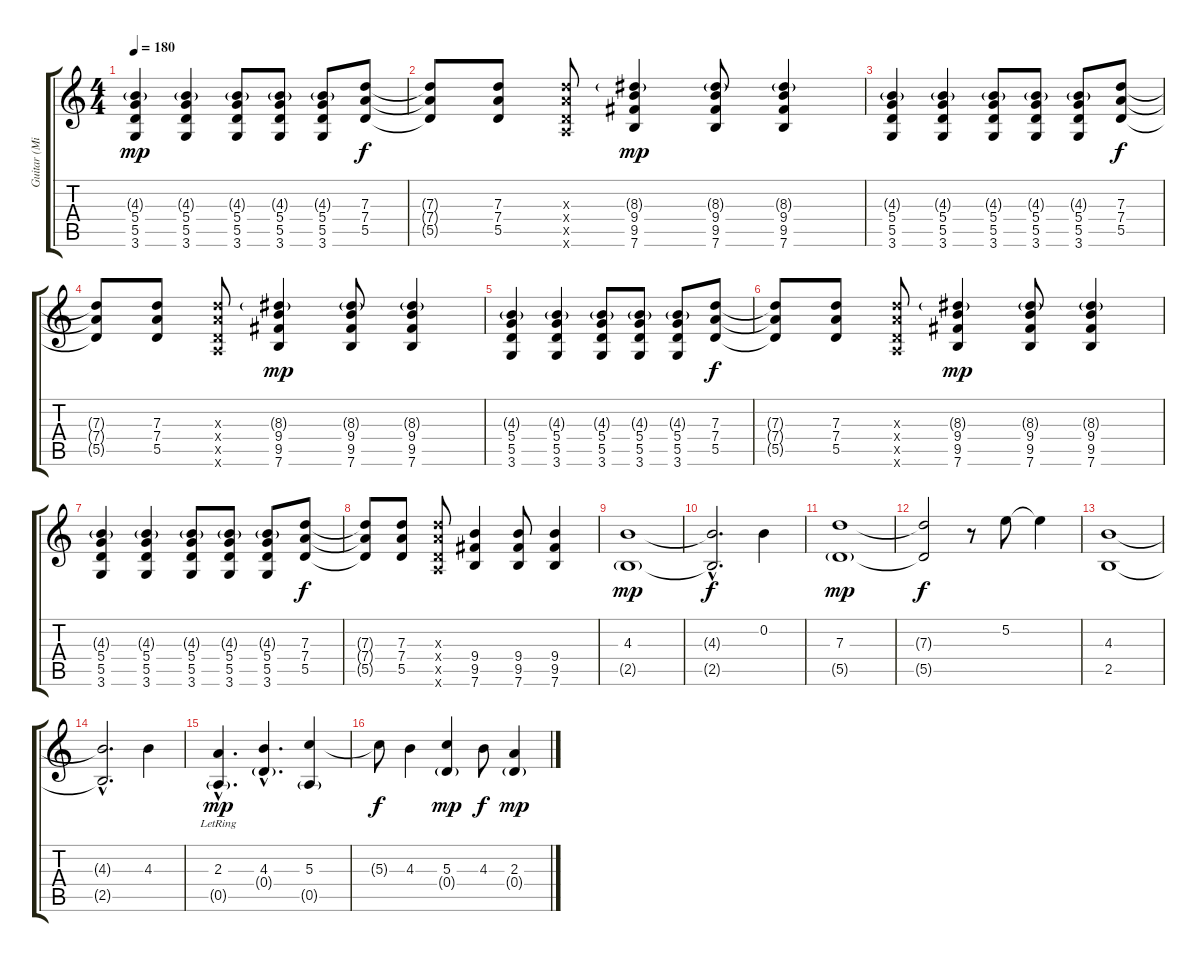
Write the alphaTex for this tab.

\track ("Guitar (Mike Einziger)" "Guitar (Mi") {instrument electricguitarjazz}
\staff {score tabs}
\tuning (E4 B3 G3 D3 A2 E2) {hide}
\ts (4 4)
\tempo 180
\clef g2
\ks c
(4.3{g} 5.4 5.5 3.6).4{dy mp instrument overdrivenguitar} (4.3{g} 5.4 5.5 3.6).4 (4.3{g} 5.4 5.5 3.6).8 (4.3{g} 5.4 5.5 3.6).8 (4.3{g} 5.4 5.5 3.6).8 (7.3 7.4 5.5).8{dy f} |
(7.3{t} 7.4{t} 5.5{t}).8 (7.3 7.4 5.5).8 (7.3{x} 7.4{x} 5.5{x} 5.6{x}).8 (8.3{g} 9.4 9.5 7.6).4{dy mp} (8.3{g} 9.4 9.5 7.6).8 (8.3{g} 9.4 9.5 7.6).4 |
(4.3{g} 5.4 5.5 3.6).4 (4.3{g} 5.4 5.5 3.6).4 (4.3{g} 5.4 5.5 3.6).8 (4.3{g} 5.4 5.5 3.6).8 (4.3{g} 5.4 5.5 3.6).8 (7.3 7.4 5.5).8{dy f} |
(7.3{t} 7.4{t} 5.5{t}).8 (7.3 7.4 5.5).8 (7.3{x} 7.4{x} 5.5{x} 5.6{x}).8 (8.3{g} 9.4 9.5 7.6).4{dy mp} (8.3{g} 9.4 9.5 7.6).8 (8.3{g} 9.4 9.5 7.6).4 |
(4.3{g} 5.4 5.5 3.6).4 (4.3{g} 5.4 5.5 3.6).4 (4.3{g} 5.4 5.5 3.6).8 (4.3{g} 5.4 5.5 3.6).8 (4.3{g} 5.4 5.5 3.6).8 (7.3 7.4 5.5).8{dy f} |
(7.3{t} 7.4{t} 5.5{t}).8 (7.3 7.4 5.5).8 (7.3{x} 7.4{x} 5.5{x} 5.6{x}).8 (8.3{g} 9.4 9.5 7.6).4{dy mp} (8.3{g} 9.4 9.5 7.6).8 (8.3{g} 9.4 9.5 7.6).4 |
(4.3{g} 5.4 5.5 3.6).4 (4.3{g} 5.4 5.5 3.6).4 (4.3{g} 5.4 5.5 3.6).8 (4.3{g} 5.4 5.5 3.6).8 (4.3{g} 5.4 5.5 3.6).8 (7.3 7.4 5.5).8{dy f} |
(7.3{t} 7.4{t} 5.5{t}).8 (7.3 7.4 5.5).8 (7.3{x} 7.4{x} 5.5{x} 5.6{x}).8 (9.4 9.5 7.6).4 (9.4 9.5 7.6).8 (9.4 9.5 7.6).4 |
(4.3 2.5{g}).1{dy mp instrument electricguitarjazz} |
(4.3{hac t} 2.5{hac t}).2{d dy f} 0.2.4 |
(7.3 5.5{g}).1{dy mp} |
(7.3{t} 5.5{t}).2{dy f} r.8 5.2.8 5.2{t}.4 |
(4.3 2.5).1 |
(4.3{hac t} 2.5{hac t}).2{d} 4.3.4 |
(2.3{hac lr} 0.5{g hac}).4{d dy mp} (4.3{hac} 0.4{g hac}).4{d} (5.3 0.5{g}).4 |
5.3{t}.8{dy f} 4.3.4 (5.3 0.4{g}).4{dy mp} 4.3.8{dy f} (2.3 0.4{g}).4{dy mp}
